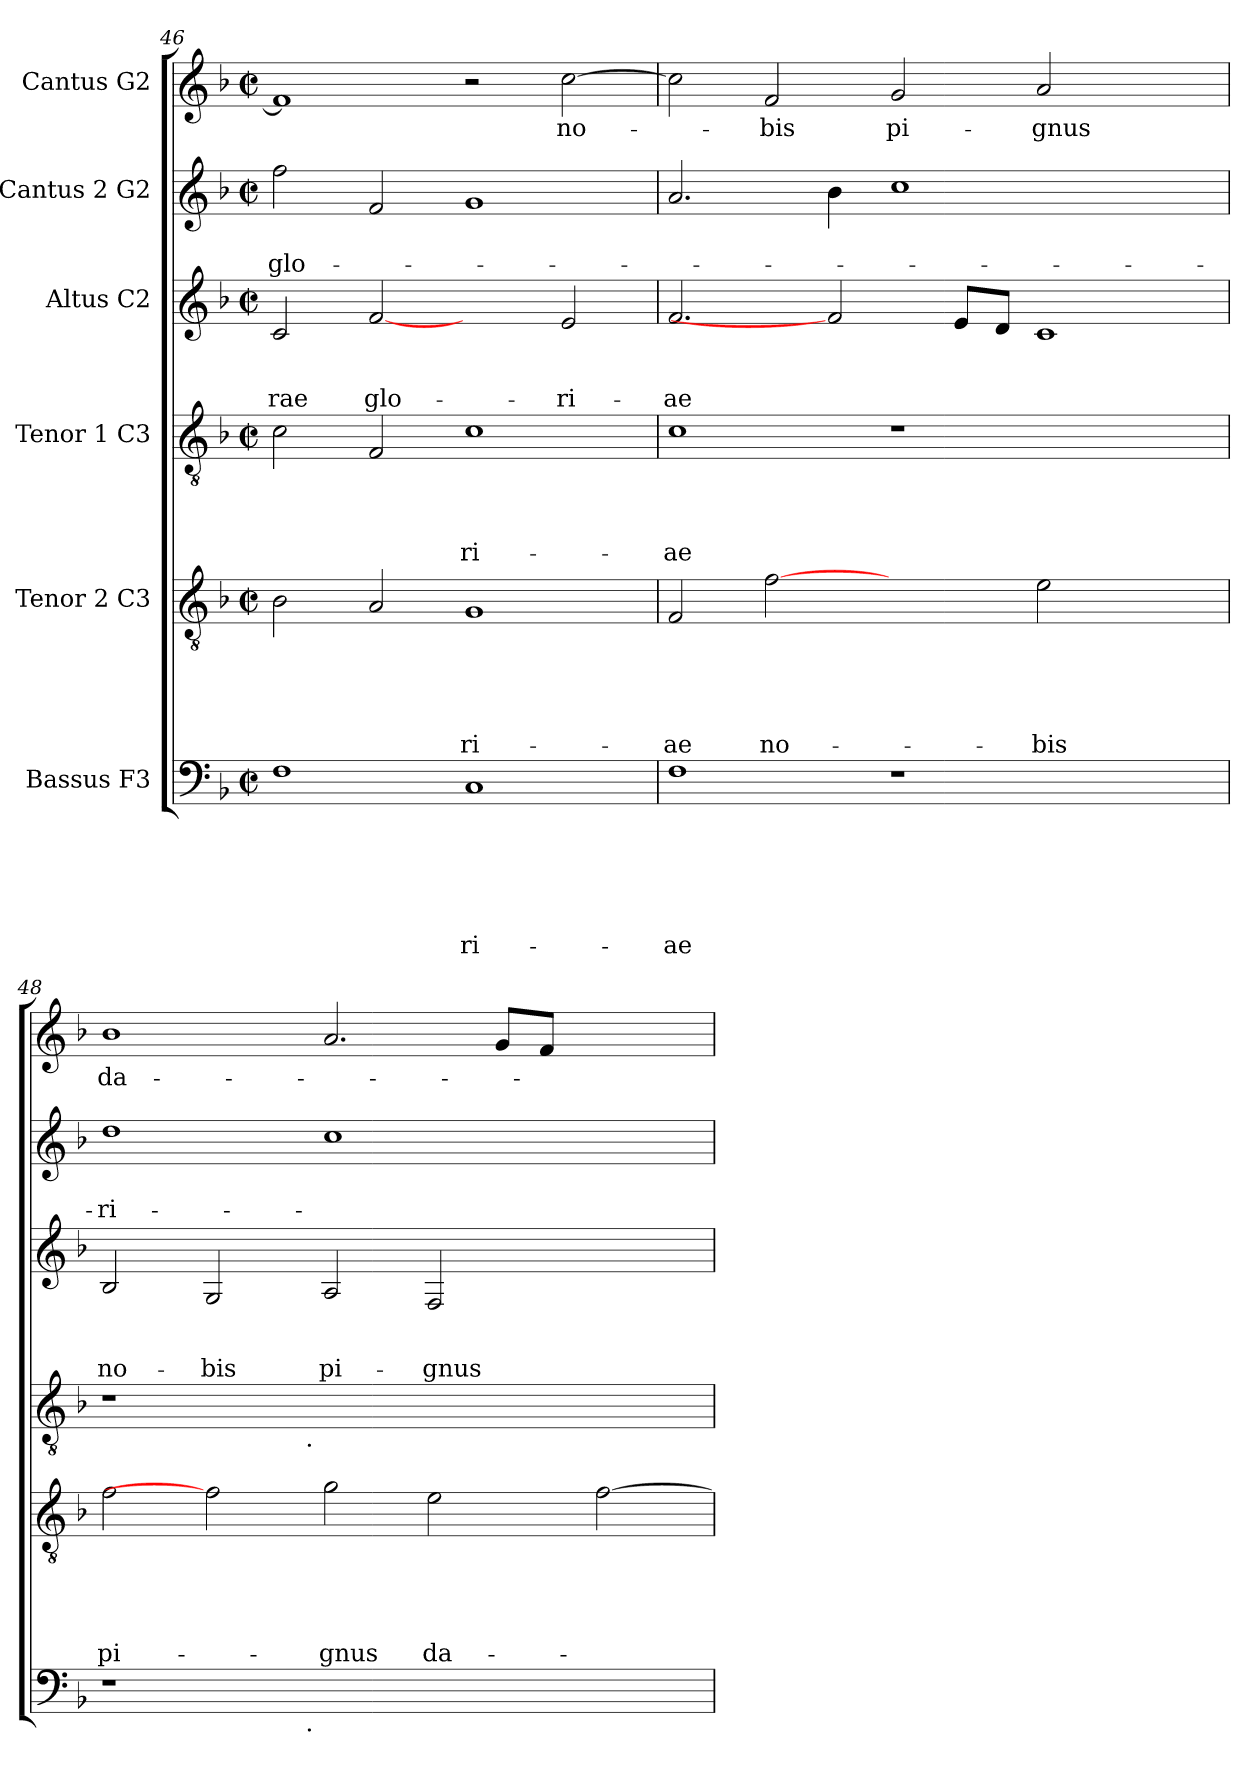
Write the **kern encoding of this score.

**kern	**text	**text	**text	**text	**text	**text	**kern	**text	**text	**text	**text	**text	**kern	**text	**text	**text	**text	**kern	**text	**text	**text	**kern	**text	**text	**kern	**text
*part6	*part6	*part6	*part6	*part6	*part6	*part6	*part5	*part5	*part5	*part5	*part5	*part5	*part4	*part4	*part4	*part4	*part4	*part3	*part3	*part3	*part3	*part2	*part2	*part2	*part1	*part1
*staff6	*staff6	*staff6	*staff6	*staff6	*staff6	*staff6	*staff5	*staff5	*staff5	*staff5	*staff5	*staff5	*staff4	*staff4	*staff4	*staff4	*staff4	*staff3	*staff3	*staff3	*staff3	*staff2	*staff2	*staff2	*staff1	*staff1
*I"Bassus F3	*	*	*	*	*	*	*I"Tenor 2 C3	*	*	*	*	*	*I"Tenor 1 C3	*	*	*	*	*I"Altus C2	*	*	*	*I"Cantus 2 G2	*	*	*I"Cantus G2	*
!!LO:LB:g=z
*clefF4	*	*	*	*	*	*	*clefGv2	*	*	*	*	*	*clefGv2	*	*	*	*	*clefG2	*	*	*	*clefG2	*	*	*clefG2	*
*k[b-]	*	*	*	*	*	*	*k[b-]	*	*	*	*	*	*k[b-]	*	*	*	*	*k[b-]	*	*	*	*k[b-]	*	*	*k[b-]	*
*F:	*	*	*	*	*	*	*F:	*	*	*	*	*	*F:	*	*	*	*	*F:	*	*	*	*F:	*	*	*F:	*
*M2/2	*	*	*	*	*	*	*M2/2	*	*	*	*	*	*M2/2	*	*	*	*	*M2/2	*	*	*	*M2/2	*	*	*M2/2	*
*met(c|)	*	*	*	*	*	*	*met(c|)	*	*	*	*	*	*met(c|)	*	*	*	*	*met(c|)	*	*	*	*met(c|)	*	*	*met(c|)	*
=46	=46	=46	=46	=46	=46	=46	=46	=46	=46	=46	=46	=46	=46	=46	=46	=46	=46	=46	=46	=46	=46	=46	=46	=46	=46	=46
!	!	!	!	!	!	!	!	!	!	!	!	!	!	!	!	!	!	!	!	!	!LO:LY:b	!	!	!LO:LY:b	!	!
1F	.	.	.	.	.	.	2B-\	.	.	.	.	.	2c\	.	.	.	.	2c/	.	.	-rae	2ff\	.	glo-	1f]	.
!	!	!	!	!	!	!	!	!	!	!	!	!	!	!	!	!	!	!	!	!	!LO:LY:b	!	!	!	!	!
.	.	.	.	.	.	.	2A/	.	.	.	.	.	2F/	.	.	.	.	[2f	.	.	glo-	2f/	.	.	.	.
!	!	!	!	!	!	!LO:LY:b	!	!	!	!	!	!LO:LY:b	!	!	!	!	!LO:LY:b	!	!	!	!	!	!	!	!	!
1C	.	.	.	.	.	-ri-	1G	.	.	.	.	-ri-	1c	.	.	.	-ri-	2ryy	.	.	.	1g	.	.	2r	.
!	!	!	!	!	!	!	!	!	!	!	!	!	!	!	!	!	!	!	!	!	!LO:LY:b	!	!	!	!	!LO:LY:b
.	.	.	.	.	.	.	.	.	.	.	.	.	.	.	.	.	.	2e/	.	.	-ri-	.	.	.	[>2cc\	no-
=47	=47	=47	=47	=47	=47	=47	=47	=47	=47	=47	=47	=47	=47	=47	=47	=47	=47	=47	=47	=47	=47	=47	=47	=47	=47	=47
!	!	!	!	!	!	!LO:LY:b	!	!	!	!	!	!LO:LY:b	!	!	!	!	!LO:LY:b	!	!	!	!LO:LY:b	!	!	!	!	!
1F	.	.	.	.	.	-ae	2F/	.	.	.	.	-ae	1c	.	.	.	-ae	2.f/	.	.	-ae	2.a/	.	.	2cc\]	.
!	!	!	!	!	!	!	!	!	!	!	!	!LO:LY:b	!	!	!	!	!	!	!	!	!	!	!	!	!	!LO:LY:b
.	.	.	.	.	.	.	[2f	.	.	.	.	no-	.	.	.	.	.	.	.	.	.	.	.	.	2f/	-bis
.	.	.	.	.	.	.	.	.	.	.	.	.	.	.	.	.	.	2f]	.	.	.	4b-\	.	.	.	.
!	!	!	!	!	!	!	!	!	!	!	!	!	!	!	!	!	!	!	!	!	!	!	!	!	!	!LO:LY:b
1r	.	.	.	.	.	.	2ryy	.	.	.	.	.	1r	.	.	.	.	.	.	.	.	1cc	.	.	2g/	pi-
.	.	.	.	.	.	.	.	.	.	.	.	.	.	.	.	.	.	8e/L	.	.	.	.	.	.	.	.
.	.	.	.	.	.	.	.	.	.	.	.	.	.	.	.	.	.	8d/J	.	.	.	.	.	.	.	.
!	!	!	!	!	!	!	!	!	!	!	!	!LO:LY:b	!	!	!	!	!	!	!	!	!	!	!	!	!	!LO:LY:b
.	.	.	.	.	.	.	2e\	.	.	.	.	-bis	.	.	.	.	.	1c	.	.	.	.	.	.	2a/	-gnus
2ryy	.	.	.	.	.	.	2ryy	.	.	.	.	.	2ryy	.	.	.	.	.	.	.	.	2ryy	.	.	2ryy	.
=48	=48	=48	=48	=48	=48	=48	=48	=48	=48	=48	=48	=48	=48	=48	=48	=48	=48	=48	=48	=48	=48	=48	=48	=48	=48	=48
!	!	!	!	!	!	!	!	!	!	!	!	!LO:LY:b	!	!	!	!	!	!	!	!	!LO:LY:b	!	!	!LO:LY:b	!	!LO:LY:b
*^	*	*	*	*	*	*	*	*	*	*	*	*	*^	*	*	*	*	*	*	*	*	*	*	*	*	*
1r	2ryy	.	.	.	.	.	.	2f\	.	.	.	.	pi-	1r	2ryy	.	.	.	.	2B-/	.	.	no-	1dd	.	-ri-	1b-	da-
!	!	!	!	!	!	!	!	!	!	!	!	!	!	!	!	!	!	!	!	!	!	!	!LO:LY:b	!	!	!	!	!
.	4...ryy	.	.	.	.	.	.	2f]	.	.	.	.	.	.	4...ryy	.	.	.	.	2G/	.	.	-bis	.	.	.	.	.
!	!	!	!	!	!	!	!	!	!	!	!	!	!	!	!LO:TX:b:t=.	!	!	!	!	!	!	!	!	!	!	!	!	!
!	!LO:TX:b:t=.	!	!	!	!	!	!	!	!	!	!	!	!	!	!	!	!	!	!	!	!	!	!	!	!	!	!	!
.	1ryy	.	.	.	.	.	.	.	.	.	.	.	.	.	1ryy	.	.	.	.	.	.	.	.	.	.	.	.	.
!	!	!	!	!	!	!	!	!	!	!	!	!	!LO:LY:b	!	!	!	!	!	!	!	!	!	!LO:LY:b	!	!	!	!	!
1.ryy	.	.	.	.	.	.	.	2g\	.	.	.	.	-gnus	1.ryy	.	.	.	.	.	2A/	.	.	pi-	1cc	.	.	2.a/	.
!	!	!	!	!	!	!	!	!	!	!	!	!	!LO:LY:b	!	!	!	!	!	!	!	!	!	!LO:LY:b	!	!	!	!	!
.	.	.	.	.	.	.	.	2e\	.	.	.	.	da-	.	.	.	.	.	.	2F/	.	.	-gnus	.	.	.	.	.
.	.	.	.	.	.	.	.	.	.	.	.	.	.	.	.	.	.	.	.	.	.	.	.	.	.	.	8g/L	.
.	.	.	.	.	.	.	.	.	.	.	.	.	.	.	.	.	.	.	.	.	.	.	.	.	.	.	8f/J	.
.	2ryy	.	.	.	.	.	.	.	.	.	.	.	.	.	2ryy	.	.	.	.	.	.	.	.	.	.	.	.	.
.	.	.	.	.	.	.	.	[>2f\	.	.	.	.	.	.	.	.	.	.	.	2ryy	.	.	.	2ryy	.	.	2ryy	.
.	32ryy	.	.	.	.	.	.	.	.	.	.	.	.	.	32ryy	.	.	.	.	.	.	.	.	.	.	.	.	.
*v	*v	*	*	*	*	*	*	*	*	*	*	*	*	*v	*v	*	*	*	*	*	*	*	*	*	*	*	*	*
=	=	=	=	=	=	=	=	=	=	=	=	=	=	=	=	=	=	=	=	=	=	=	=	=	=	=
*-	*-	*-	*-	*-	*-	*-	*-	*-	*-	*-	*-	*-	*-	*-	*-	*-	*-	*-	*-	*-	*-	*-	*-	*-	*-	*-
